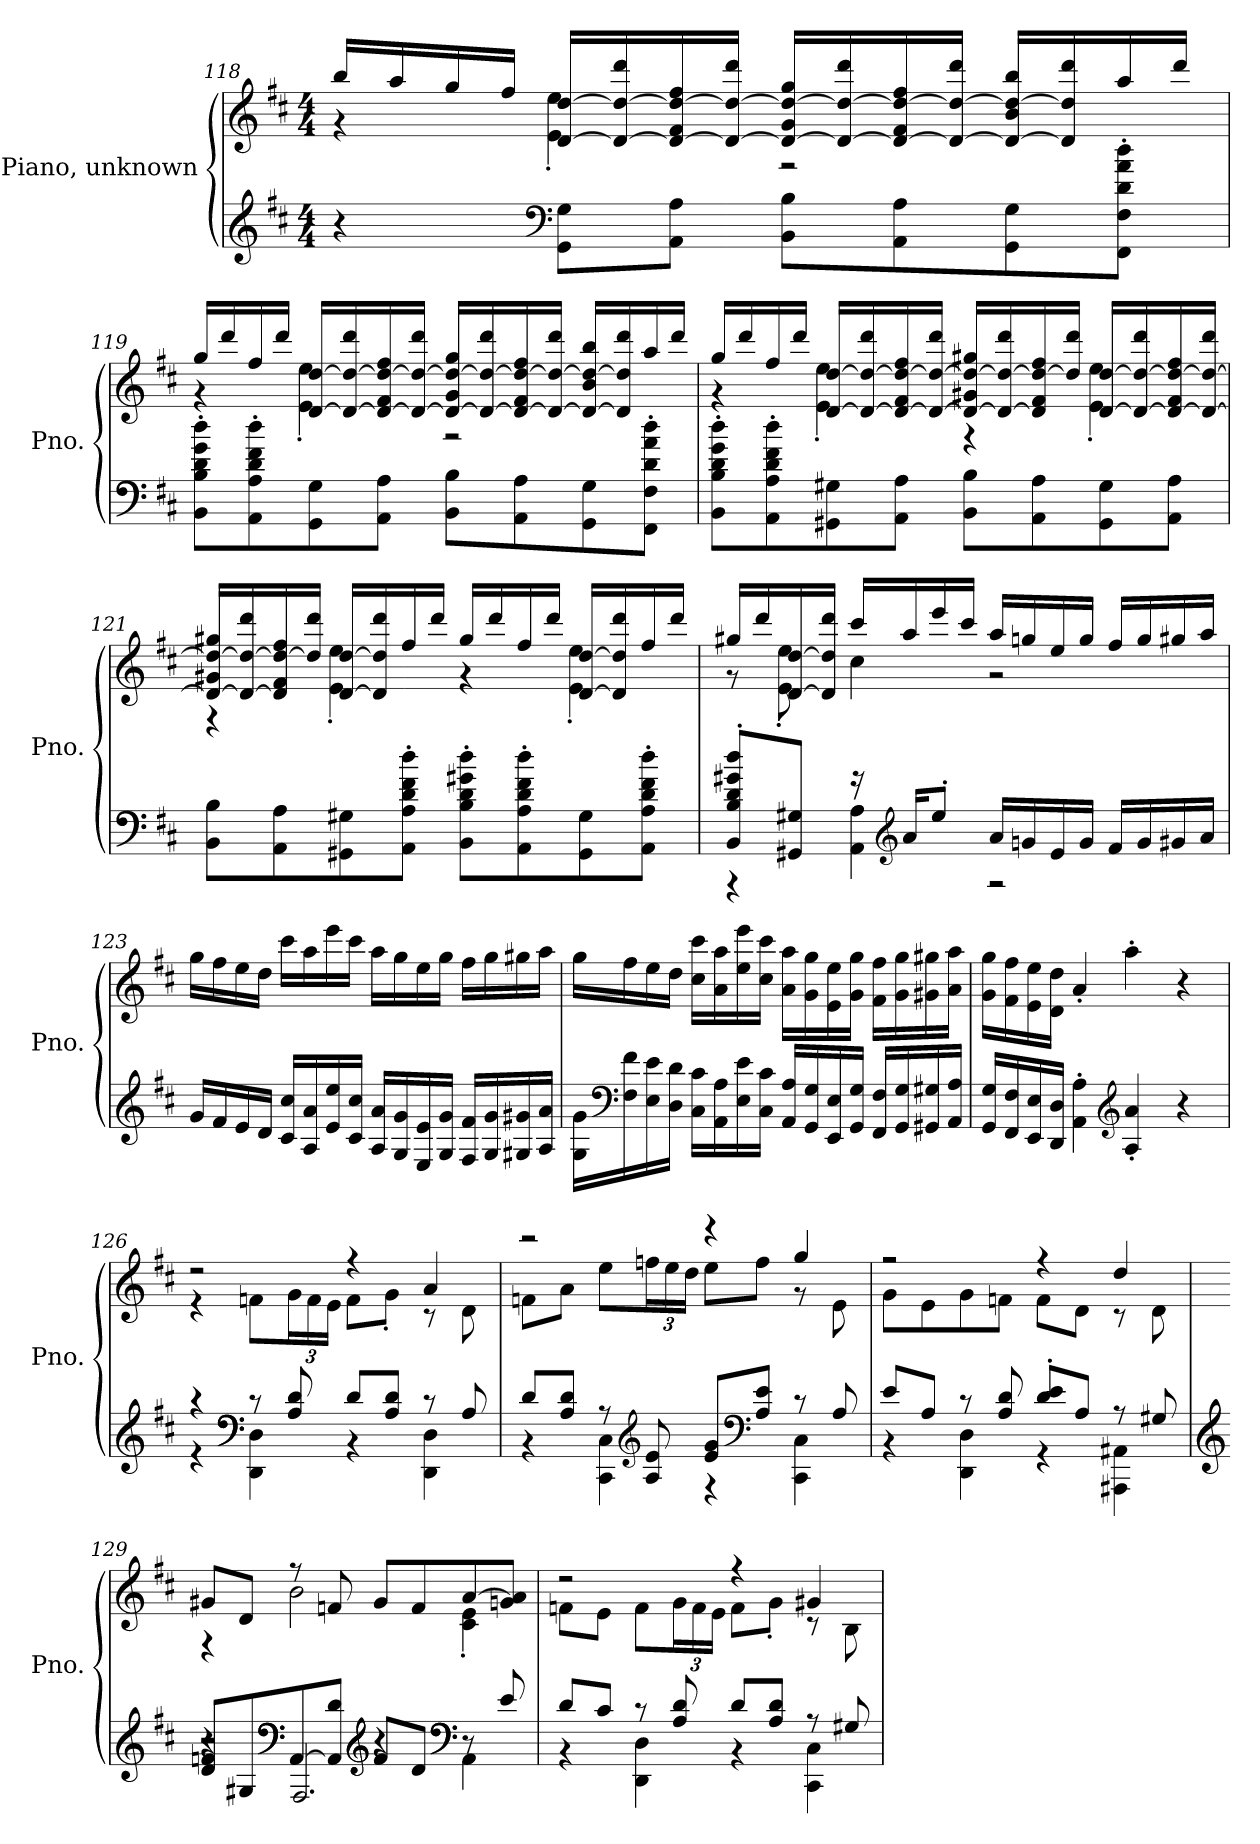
**kern	**kern
*part1	*part1
*staff2	*staff1
*I"Piano, unknown	*
*I'Pno.	*
!!LO:LB:g=z
*clefG2	*clefG2
*k[f#c#]	*k[f#c#]
*M4/4	*M4/4
=118	=118
*	*^
4r	16bb/LL	4r
.	16aa/	.
.	16gg/	.
.	16ff#/JJ	.
*clefF4	*	*
8GG\ 8G\L	[16d/ [16dd/LL	4e\' 4ee\'
.	16d/_ 16dd/_ 16ddd/	.
8AA\ 8A\J	16d/_ 16f#/ 16dd/_ 16ff#/	.
.	16d/_ 16dd/_ 16ddd/JJ	.
8BB\ 8B\L	16d/_ 16g/ 16dd/_ 16gg/LL	2r
.	16d/_ 16dd/_ 16ddd/	.
8AA\ 8A\	16d/_ 16f#/ 16dd/_ 16ff#/	.
.	16d/_ 16dd/_ 16ddd/JJ	.
8GG\ 8G\	16d/_ 16b/ 16dd/_ 16bb/LL	.
.	16d/] 16dd/] 16ddd/	.
8FF#\' 8F#\' 8d\' 8a\' 8dd\'J	16aa/	.
.	16ddd/JJ	.
!!LO:LB:g=z	!!
=119	=119	=119
8BB\' 8B\' 8d\' 8g\' 8dd\'L	16gg/LL	4r
.	16ddd/	.
8AA\' 8A\' 8d\' 8f#\' 8dd\'	16ff#/	.
.	16ddd/JJ	.
8GG\ 8G\	[16d/ [16dd/LL	4e\' 4ee\'
.	16d/_ 16dd/_ 16ddd/	.
8AA\ 8A\J	16d/_ 16f#/ 16dd/_ 16ff#/	.
.	16d/_ 16dd/_ 16ddd/JJ	.
8BB\ 8B\L	16d/_ 16g/ 16dd/_ 16gg/LL	2r
.	16d/_ 16dd/_ 16ddd/	.
8AA\ 8A\	16d/_ 16f#/ 16dd/_ 16ff#/	.
.	16d/_ 16dd/_ 16ddd/JJ	.
8GG\ 8G\	16d/_ 16b/ 16dd/_ 16bb/LL	.
.	16d/] 16dd/] 16ddd/	.
8FF#\' 8F#\' 8d\' 8a\' 8dd\'J	16aa/	.
.	16ddd/JJ	.
!!LO:LB:g=z	!!
=120	=120	=120
8BB\' 8B\' 8d\' 8g\' 8dd\'L	16gg/LL	4r
.	16ddd/	.
8AA\' 8A\' 8d\' 8f#\' 8dd\'	16ff#/	.
.	16ddd/JJ	.
8GG#X\ 8G#X\	[16d/ [16dd/LL	4e\' 4ee\'
.	16d/_ 16dd/_ 16ddd/	.
8AA\ 8A\J	16d/_ 16f#/ 16dd/_ 16ff#/	.
.	16d/_ 16dd/_ 16ddd/JJ	.
8BB\ 8B\L	16d/_ 16g#X/ 16dd/_ 16gg#X/LL	4r
.	16d/_ 16dd/_ 16ddd/	.
8AA\ 8A\	16d/] 16f#/ 16dd/_ 16ff#/	.
.	16dd/] 16ddd/JJ	.
8GG#\ 8G#\	[16d/ [16dd/LL	4e\' 4ee\'
.	16d/_ 16dd/_ 16ddd/	.
8AA\ 8A\J	16d/_ 16f#/ 16dd/_ 16ff#/	.
.	16d/_ 16dd/_ 16ddd/JJ	.
!!LO:LB:g=z	!!
=121	=121	=121
8BB\ 8B\L	16d/_ 16g#X/ 16dd/_ 16gg#X/LL	4r
.	16d/_ 16dd/_ 16ddd/	.
8AA\ 8A\	16d/] 16f#/ 16dd/_ 16ff#/	.
.	16dd/] 16ddd/JJ	.
8GG#X\ 8G#X\	[16d/ [16dd/LL	4e\' 4ee\'
.	16d/] 16dd/] 16ddd/	.
8AA\' 8A\' 8d\' 8f#\' 8dd\'J	16ff#/	.
.	16ddd/JJ	.
8BB\' 8B\' 8d\' 8g#X\' 8dd\'L	16gg#/LL	4r
.	16ddd/	.
8AA\' 8A\' 8d\' 8f#\' 8dd\'	16ff#/	.
.	16ddd/JJ	.
8GG#\ 8G#\	[16d/ [16dd/LL	4e\' 4ee\'
.	16d/] 16dd/] 16ddd/	.
8AA\' 8A\' 8d\' 8f#\' 8dd\'J	16ff#/	.
.	16ddd/JJ	.
!!LO:LB:g=z	!!
=122	=122	=122
*^	*	*
8BB/' 8B/' 8d/' 8g#X/' 8dd/'L	4r	16gg#X/LL	8r
.	.	16ddd/	.
8GG#X/ 8G#X/J	.	[16d/ [16dd/	8e\' 8ee\'
.	.	16d/] 16dd/] 16ddd/JJ	.
16r	4AA\ 4A\	16ccc#/LL	4cc#\
*clefG2	*	*	*
16a/KL	.	16aa/	.
8ee'/J	.	16eee/	.
.	.	16ccc#/JJ	.
16a/LL	2r	16aa/LL	2r
16gn/	.	16ggn/	.
16e/	.	16ee/	.
16g/JJ	.	16gg/JJ	.
16f#/LL	.	16ff#/LL	.
16g/	.	16gg/	.
16g#X/	.	16gg#X/	.
16a/JJ	.	16aa/JJ	.
*v	*v	*	*
*	*v	*v
=123	=123
16g/LL	16gg\LL
16f#/	16ff#\
16e/	16ee\
16d/JJ	16dd\JJ
16c#/ 16cc#/LL	16ccc#\LL
16A/ 16a/	16aa\
16e/ 16ee/	16eee\
16c#/ 16cc#/JJ	16ccc#\JJ
16A/ 16a/LL	16aa\LL
16G/ 16g/	16gg\
16E/ 16e/	16ee\
16G/ 16g/JJ	16gg\JJ
16F#/ 16f#/LL	16ff#\LL
16G/ 16g/	16gg\
16G#X/ 16g#X/	16gg#X\
16A/ 16a/JJ	16aa\JJ
!!LO:PB:g=z
=124	=124
16G\ 16g\LL	16gg\LL
*clefF4	*
16F#\ 16f#\	16ff#\
16E\ 16e\	16ee\
16D\ 16d\JJ	16dd\JJ
16C#\ 16c#\LL	16cc#\ 16ccc#\LL
16AA\ 16A\	16a\ 16aa\
16E\ 16e\	16ee\ 16eee\
16C#\ 16c#\JJ	16cc#\ 16ccc#\JJ
16AA/ 16A/LL	16a\ 16aa\LL
16GG/ 16G/	16g\ 16gg\
16EE/ 16E/	16e\ 16ee\
16GG/ 16G/JJ	16g\ 16gg\JJ
16FF#/ 16F#/LL	16f#\ 16ff#\LL
16GG/ 16G/	16g\ 16gg\
16GG#X/ 16G#X/	16g#X\ 16gg#X\
16AA/ 16A/JJ	16a\ 16aa\JJ
=125	=125
16GG/ 16G/LL	16g\ 16gg\LL
16FF#/ 16F#/	16f#\ 16ff#\
16EE/ 16E/	16e\ 16ee\
16DD/ 16D/JJ	16d\ 16dd\JJ
4AA\' 4A\'	4a'/
*clefG2	*
4A/' 4a/'	4aa'\
4r	4r
=126	=126
*^	*^
4r	4r	2r	4r
*clefF4	*	*	*
8r	4DD\ 4D\	.	8fn\L
*	*	*	*Xbrackettup
8A/ 8d/	.	.	24g\L
.	.	.	24f\
.	.	.	24e\JJ
8d/L	4r	4r	8f\L
8A/ 8d/J	.	.	8g'\J
8r	4DD\ 4D\	4a/	8r
8A/	.	.	8d\
!!LO:LB:g=z	!!
=127	=127	=127	=127
8d/L	4r	2r	8fn\L
8A/ 8d/J	.	.	8a\J
8r	4CC#\ 4C#\	.	8ee\L
*clefG2	*	*	*
8A/ 8e/	.	.	24ffn\L
.	.	.	24ee\
.	.	.	24dd\JJ
8e/ 8g/L	4r	4r	8ee\L
*clefF4	*	*	*
8A/ 8e/J	.	.	8ff\J
8r	4CC#\ 4C#\	4gg/	8r
8A/	.	.	8e\
=128	=128	=128	=128
8e/L	4r	2r	8g\L
8A/J	.	.	8e\
8r	4DD\ 4D\	.	8g\
8A/ 8d/	.	.	8fn\J
8d/' 8e/'L	4r	4r	8f\L
8A/J	.	.	8d\J
8r	4AAA#X\ 4AA#X\	4dd/	8r
8G#X/	.	.	8d\
*v	*v	*	*
!!LO:LB:g=z	!!
=129	=129	=129
*clefG2	*	*
*^	*	*
*	*^	*	*
8d/ 8fn/L	2r	4r	8g#X/L	4r
8G#X/	.	.	8d/J	.
*clefF4	*	*	*	*
[8AA/	.	2.AAA/	8r	2b\
8AA/] 8d/J	.	.	8fn/	.
*clefG2	*	*	*	*
8f/L	4r	.	8g#/L	.
8d/J	.	.	8f/	.
*clefF4	*	*	*	*
8r	4AA\	.	[8a/	4c#\' 4e\'
8e/	.	.	8gn/ 8a/]J	.
*	*v	*v	*	*
=130	=130	=130	=130
8d/L	4r	2r	8fn\L
8c#/J	.	.	8e\J
8r	4DD\ 4D\	.	8f\L
8A/ 8d/	.	.	24g\L
.	.	.	24f\
.	.	.	24e\JJ
8d/L	4r	4r	8f\L
8A/ 8d/J	.	.	8g'\J
8r	4CC#\ 4C#\	4g#X/	8r
8G#X/	.	.	8B\
*v	*v	*	*
*	*v	*v
=	=
*-	*-
